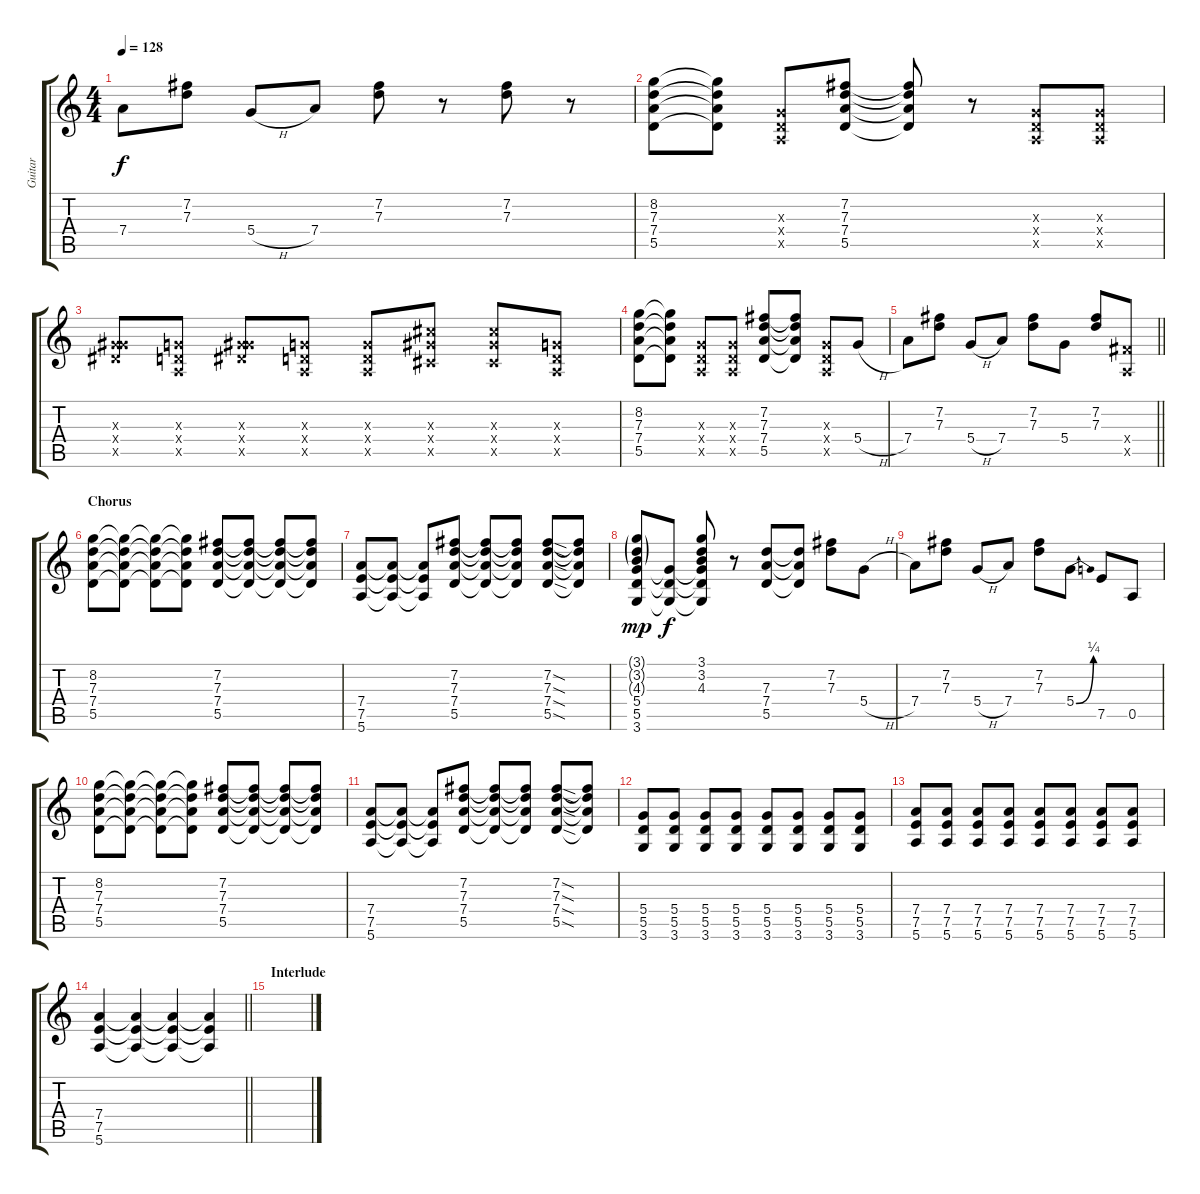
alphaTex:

\track ("Guitar" "Guitar") {instrument overdrivenguitar}
\staff {score tabs}
\tuning (E4 B3 G3 D3 A2 E2) {hide}
\ts (4 4)
\tempo 128
\clef g2
\ks c
7.4.8{dy f} (7.2 7.3).8 5.4{h}.8 7.4.8 (7.2 7.3).8 r.8 (7.2 7.3).8 r.8 |
(8.2 7.3 7.4 5.5).8 (8.2{t} 7.3{t} 7.4{t} 5.5{t}).8 (0.3{x} 0.4{x} 0.5{x}).8 (7.2 7.3 7.4 5.5).8 (7.2{t} 7.3{t} 7.4{t} 5.5{t}).8 r.8 (0.3{x} 0.4{x} 0.5{x}).8 (0.3{x} 0.4{x} 0.5{x}).8 |
(0.3{x} 6.4{x} 6.5{x}).8 (0.3{x} 0.4{x} 0.5{x}).8 (0.3{x} 6.4{x} 6.5{x}).8 (0.3{x} 0.4{x} 0.5{x}).8 (0.3{x} 0.4{x} 0.5{x}).8 (6.3{x} 6.4{x} 4.5{x}).8 (6.3{x} 6.4{x} 4.5{x}).8 (0.3{x} 0.4{x} 0.5{x}).8 |
(8.2 7.3 7.4 5.5).8 (8.2{t} 7.3{t} 7.4{t} 5.5{t}).8 (0.3{x} 0.4{x} 0.5{x}).8 (0.3{x} 0.4{x} 0.5{x}).8 (7.2 7.3 7.4 5.5).8 (7.2{t} 7.3{t} 7.4{t} 5.5{t}).8 (0.3{x} 0.4{x} 0.5{x}).8 5.4{h}.8 |
\barLineRight lightlight
7.4.8 (7.2 7.3).8 5.4{h}.8 7.4.8 (7.2 7.3).8 5.4.8 (7.2 7.3).8 (4.4{x} 0.5{x}).8 |
\section ("" "Chorus")
(8.2 7.3 7.4 5.5).8 (8.2{t} 7.3{t} 7.4{t} 5.5{t}).8 (8.2{t} 7.3{t} 7.4{t} 5.5{t}).8 (8.2{t} 7.3{t} 7.4{t} 5.5{t}).8 (7.2 7.3 7.4 5.5).8 (7.2{t} 7.3{t} 7.4{t} 5.5{t}).8 (7.2{t} 7.3{t} 7.4{t} 5.5{t}).8 (7.2{t} 7.3{t} 7.4{t} 5.5{t}).8 |
(7.4 7.5 5.6).8 (7.4{t} 7.5{t} 5.6{t}).8 (7.4{t} 7.5{t} 5.6{t}).8 (7.2 7.3 7.4 5.5).8 (7.2{t} 7.3{t} 7.4{t} 5.5{t}).8 (7.2{t} 7.3{t} 7.4{t} 5.5{t}).8 (7.2{sod} 7.3{sod} 7.4{sod} 5.5{sod}).8 (7.2{t} 7.3{t} 7.4{t} 5.5{t}).8 |
(3.1{g} 3.2{g} 4.3{g} 5.4 5.5 3.6).8{dy mp} (5.4{t} 5.5{t} 3.6{t}).8{dy f} (3.1 3.2 4.3 5.4{t} 5.5{t} 3.6{t}).8 r.8 (7.3 7.4 5.5).8 (7.3{t} 7.4{t} 5.5{t}).8 (7.2 7.3).8 5.4{h}.8 |
7.4.8 (7.2 7.3).8 5.4{h}.8 7.4.8 (7.2 7.3).8 5.4{be (bend 0 0 60 1)}.8 7.5.8 0.5.8 |
(8.2 7.3 7.4 5.5).8 (8.2{t} 7.3{t} 7.4{t} 5.5{t}).8 (8.2{t} 7.3{t} 7.4{t} 5.5{t}).8 (8.2{t} 7.3{t} 7.4{t} 5.5{t}).8 (7.2 7.3 7.4 5.5).8 (7.2{t} 7.3{t} 7.4{t} 5.5{t}).8 (7.2{t} 7.3{t} 7.4{t} 5.5{t}).8 (7.2{t} 7.3{t} 7.4{t} 5.5{t}).8 |
(7.4 7.5 5.6).8 (7.4{t} 7.5{t} 5.6{t}).8 (7.4{t} 7.5{t} 5.6{t}).8 (7.2 7.3 7.4 5.5).8 (7.2{t} 7.3{t} 7.4{t} 5.5{t}).8 (7.2{t} 7.3{t} 7.4{t} 5.5{t}).8 (7.2{sod} 7.3{sod} 7.4{sod} 5.5{sod}).8 (7.2{t} 7.3{t} 7.4{t} 5.5{t}).8 |
(5.4 5.5 3.6).8 (5.4 5.5 3.6).8 (5.4 5.5 3.6).8 (5.4 5.5 3.6).8 (5.4 5.5 3.6).8 (5.4 5.5 3.6).8 (5.4 5.5 3.6).8 (5.4 5.5 3.6).8 |
(7.4 7.5 5.6).8 (7.4 7.5 5.6).8 (7.4 7.5 5.6).8 (7.4 7.5 5.6).8 (7.4 7.5 5.6).8 (7.4 7.5 5.6).8 (7.4 7.5 5.6).8 (7.4 7.5 5.6).8 |
\barLineRight lightlight
(7.4 7.5 5.6).4 (7.4{t} 7.5{t} 5.6{t}).4 (7.4{t} 7.5{t} 5.6{t}).4 (7.4{t} 7.5{t} 5.6{t}).4 |
\section ("" "Interlude")
